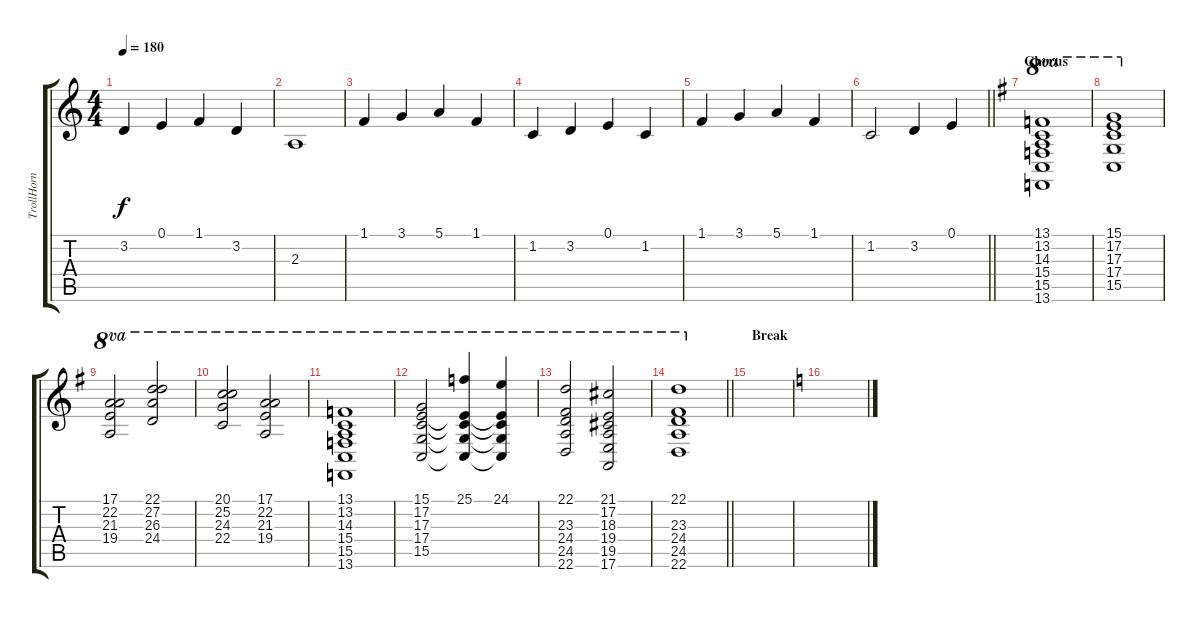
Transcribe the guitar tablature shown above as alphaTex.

\track ("TrollHorn" "TrollHorn") {instrument stringensemble1}
\staff {score tabs}
\tuning (E4 B3 G3 D3 A2 E2) {hide}
\ts (4 4)
\tempo 180
\clef g2
\ks c
3.2.4{dy f} 0.1.4 1.1.4 3.2.4 |
2.3.1 |
1.1.4 3.1.4 5.1.4 1.1.4 |
1.2.4 3.2.4 0.1.4 1.2.4 |
1.1.4 3.1.4 5.1.4 1.1.4 |
\barLineRight lightlight
1.2.2 3.2.4 0.1.4 |
\section ("" "Chorus")
\ks g
(13.1 13.2 14.3 15.4 15.5 13.6).1{ot 8va instrument stringensemble1} |
(15.1 17.2 17.3 17.4 15.5).1{ot 8va} |
(17.1 22.2 21.3 19.4).2{ot 8va} (22.1 27.2 26.3 24.4).2{ot 8va} |
(20.1 25.2 24.3 22.4).2{ot 8va} (17.1 22.2 21.3 19.4).2{ot 8va} |
(13.1 13.2 14.3 15.4 15.5 13.6).1{ot 8va} |
(15.1 17.2 17.3 17.4 15.5).2{ot 8va} (25.1 17.2{t} 17.3{t} 17.4{t} 15.5{t}).4{ot 8va} (24.1 17.2{t} 17.3{t} 17.4{t} 15.5{t}).4{ot 8va} |
(22.1 23.3 24.4 24.5 22.6).2{ot 8va} (21.1 17.2 18.3 19.4 19.5 17.6).2{ot 8va} |
\barLineRight lightlight
(22.1 23.3 24.4 24.5 22.6).1{ot 8va} |
\section ("" "Break")
|
\ks c
